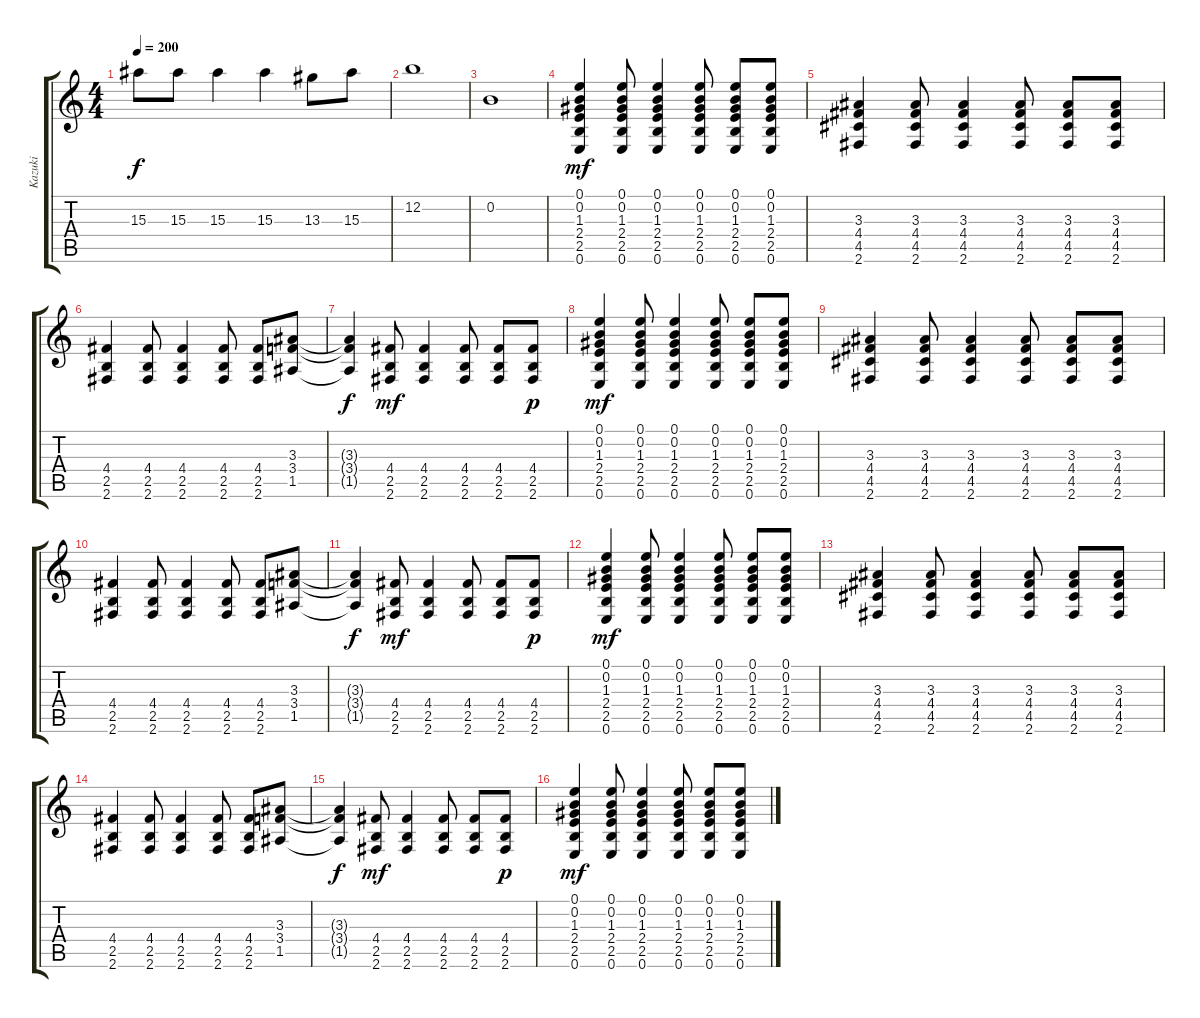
\track ("Kazuki" "Kazuki") {instrument distortionguitar}
\staff {score tabs}
\tuning (E4 B3 G3 D3 A2 E2) {hide}
\ts (4 4)
\tempo 200
\clef g2
\ks c
15.3{t}.8{dy f} 15.3.8 15.3.4 15.3.4 13.3.8 15.3.8 |
12.2.1 |
0.2.1 |
(0.1 0.2 1.3 2.4 2.5 0.6).4{dy mf} (0.1 0.2 1.3 2.4 2.5 0.6).8 (0.1 0.2 1.3 2.4 2.5 0.6).4 (0.1 0.2 1.3 2.4 2.5 0.6).8 (0.1 0.2 1.3 2.4 2.5 0.6).8 (0.1 0.2 1.3 2.4 2.5 0.6).8 |
(3.3 4.4 4.5 2.6).4 (3.3 4.4 4.5 2.6).8 (3.3 4.4 4.5 2.6).4 (3.3 4.4 4.5 2.6).8 (3.3 4.4 4.5 2.6).8 (3.3 4.4 4.5 2.6).8 |
(4.4 2.5 2.6).4 (4.4 2.5 2.6).8 (4.4 2.5 2.6).4 (4.4 2.5 2.6).8 (4.4 2.5 2.6).8 (3.3 3.4 1.5).8 |
(3.3{t} 3.4{t} 1.5{t}).4{dy f} (4.4 2.5 2.6).8{dy mf} (4.4 2.5 2.6).4 (4.4 2.5 2.6).8 (4.4 2.5 2.6).8 (4.4 2.5 2.6).8{dy p} |
(0.1 0.2 1.3 2.4 2.5 0.6).4{dy mf} (0.1 0.2 1.3 2.4 2.5 0.6).8 (0.1 0.2 1.3 2.4 2.5 0.6).4 (0.1 0.2 1.3 2.4 2.5 0.6).8 (0.1 0.2 1.3 2.4 2.5 0.6).8 (0.1 0.2 1.3 2.4 2.5 0.6).8 |
(3.3 4.4 4.5 2.6).4 (3.3 4.4 4.5 2.6).8 (3.3 4.4 4.5 2.6).4 (3.3 4.4 4.5 2.6).8 (3.3 4.4 4.5 2.6).8 (3.3 4.4 4.5 2.6).8 |
(4.4 2.5 2.6).4 (4.4 2.5 2.6).8 (4.4 2.5 2.6).4 (4.4 2.5 2.6).8 (4.4 2.5 2.6).8 (3.3 3.4 1.5).8 |
(3.3{t} 3.4{t} 1.5{t}).4{dy f} (4.4 2.5 2.6).8{dy mf} (4.4 2.5 2.6).4 (4.4 2.5 2.6).8 (4.4 2.5 2.6).8 (4.4 2.5 2.6).8{dy p} |
(0.1 0.2 1.3 2.4 2.5 0.6).4{dy mf} (0.1 0.2 1.3 2.4 2.5 0.6).8 (0.1 0.2 1.3 2.4 2.5 0.6).4 (0.1 0.2 1.3 2.4 2.5 0.6).8 (0.1 0.2 1.3 2.4 2.5 0.6).8 (0.1 0.2 1.3 2.4 2.5 0.6).8 |
(3.3 4.4 4.5 2.6).4 (3.3 4.4 4.5 2.6).8 (3.3 4.4 4.5 2.6).4 (3.3 4.4 4.5 2.6).8 (3.3 4.4 4.5 2.6).8 (3.3 4.4 4.5 2.6).8 |
(4.4 2.5 2.6).4 (4.4 2.5 2.6).8 (4.4 2.5 2.6).4 (4.4 2.5 2.6).8 (4.4 2.5 2.6).8 (3.3 3.4 1.5).8 |
(3.3{t} 3.4{t} 1.5{t}).4{dy f} (4.4 2.5 2.6).8{dy mf} (4.4 2.5 2.6).4 (4.4 2.5 2.6).8 (4.4 2.5 2.6).8 (4.4 2.5 2.6).8{dy p} |
(0.1 0.2 1.3 2.4 2.5 0.6).4{dy mf} (0.1 0.2 1.3 2.4 2.5 0.6).8 (0.1 0.2 1.3 2.4 2.5 0.6).4 (0.1 0.2 1.3 2.4 2.5 0.6).8 (0.1 0.2 1.3 2.4 2.5 0.6).8 (0.1 0.2 1.3 2.4 2.5 0.6).8
